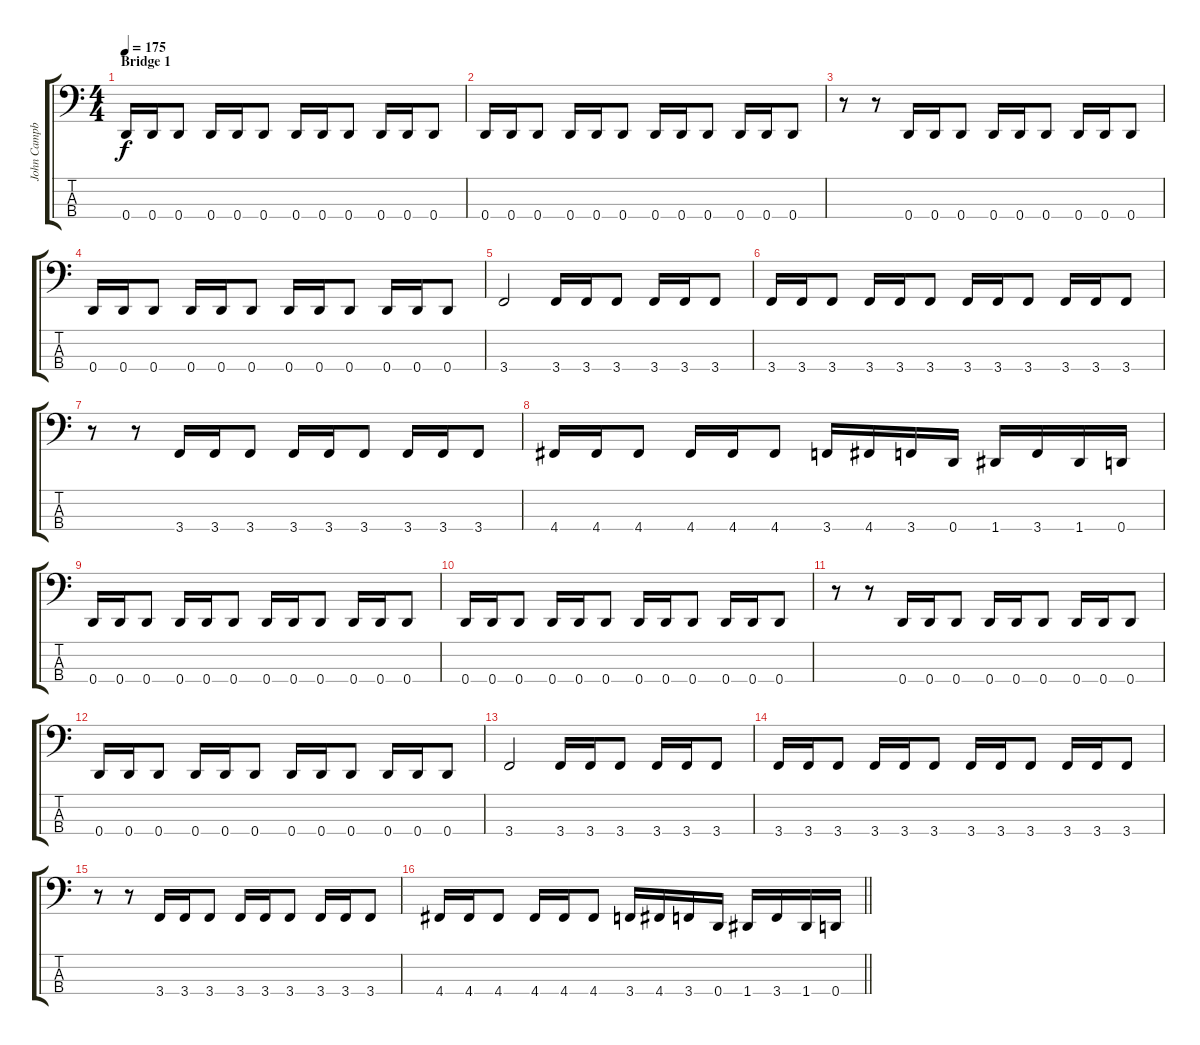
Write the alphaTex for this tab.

\track ("John Campbell" "John Campb") {instrument electricbasspick}
\staff {score tabs}
\tuning (G2 D2 A1 D1) {hide}
\ts (4 4)
\section ("" "Bridge 1")
\tempo 175
\clef f4
\ks c
0.4.16{dy f} 0.4.16 0.4.8 0.4.16 0.4.16 0.4.8 0.4.16 0.4.16 0.4.8 0.4.16 0.4.16 0.4.8 |
0.4.16 0.4.16 0.4.8 0.4.16 0.4.16 0.4.8 0.4.16 0.4.16 0.4.8 0.4.16 0.4.16 0.4.8 |
r.8 r.8 0.4.16 0.4.16 0.4.8 0.4.16 0.4.16 0.4.8 0.4.16 0.4.16 0.4.8 |
0.4.16 0.4.16 0.4.8 0.4.16 0.4.16 0.4.8 0.4.16 0.4.16 0.4.8 0.4.16 0.4.16 0.4.8 |
3.4.2 3.4.16 3.4.16 3.4.8 3.4.16 3.4.16 3.4.8 |
3.4.16 3.4.16 3.4.8 3.4.16 3.4.16 3.4.8 3.4.16 3.4.16 3.4.8 3.4.16 3.4.16 3.4.8 |
r.8 r.8 3.4.16 3.4.16 3.4.8 3.4.16 3.4.16 3.4.8 3.4.16 3.4.16 3.4.8 |
4.4.16 4.4.16 4.4.8 4.4.16 4.4.16 4.4.8 3.4.16 4.4.16 3.4.16 0.4.16 1.4.16 3.4.16 1.4.16 0.4.16 |
0.4.16 0.4.16 0.4.8 0.4.16 0.4.16 0.4.8 0.4.16 0.4.16 0.4.8 0.4.16 0.4.16 0.4.8 |
0.4.16 0.4.16 0.4.8 0.4.16 0.4.16 0.4.8 0.4.16 0.4.16 0.4.8 0.4.16 0.4.16 0.4.8 |
r.8 r.8 0.4.16 0.4.16 0.4.8 0.4.16 0.4.16 0.4.8 0.4.16 0.4.16 0.4.8 |
0.4.16 0.4.16 0.4.8 0.4.16 0.4.16 0.4.8 0.4.16 0.4.16 0.4.8 0.4.16 0.4.16 0.4.8 |
3.4.2 3.4.16 3.4.16 3.4.8 3.4.16 3.4.16 3.4.8 |
3.4.16 3.4.16 3.4.8 3.4.16 3.4.16 3.4.8 3.4.16 3.4.16 3.4.8 3.4.16 3.4.16 3.4.8 |
r.8 r.8 3.4.16 3.4.16 3.4.8 3.4.16 3.4.16 3.4.8 3.4.16 3.4.16 3.4.8 |
\barLineRight lightlight
4.4.16 4.4.16 4.4.8 4.4.16 4.4.16 4.4.8 3.4.16 4.4.16 3.4.16 0.4.16 1.4.16 3.4.16 1.4.16 0.4.16
